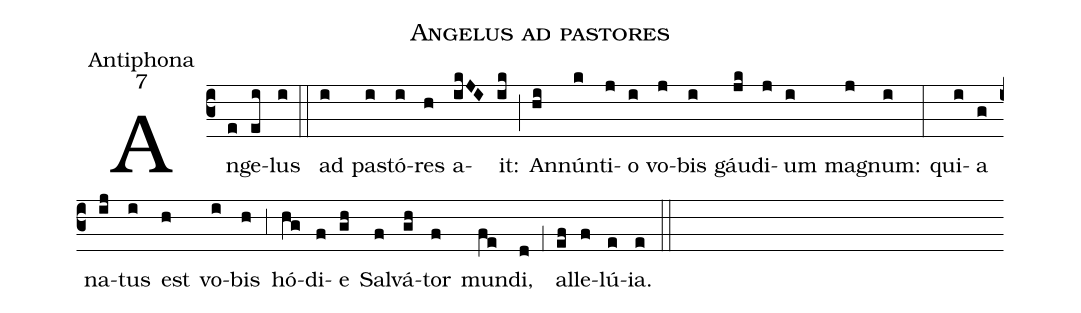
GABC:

name:Angelus ad pastores;
office-part:Antiphona;
mode:7;
%%
(c3) An(e)ge(ei)lus(i) (::)
ad(i) pa(i)stó(i)res(h) a(ikJI)it:(ik) (;) An(hi)nún(k)ti(j)o(i) vo(j)bis(i) gáu(jk)di(j)um(i) ma(j)gnum:(i) (:)
qui(i)a(g) na(ij)tus(i) est(h) vo(i)bis(h) (,3) hó(hg)di(f)e(gh) Sal(f)vá(gh)tor(f) mun(fe)di,(d) (,1) al(ef)le(f)lú(e)ia.(e) (::)
